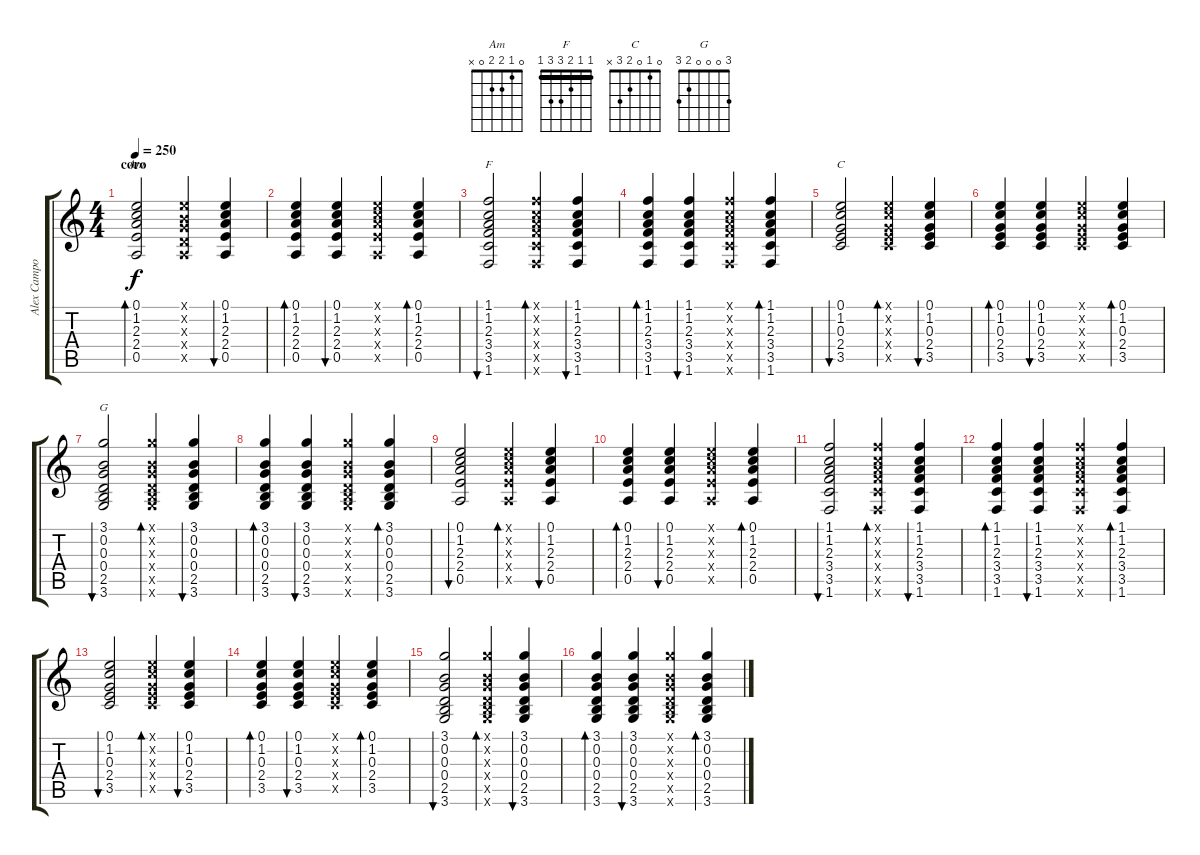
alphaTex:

\track ("Alex Campos" "Alex Campo") {instrument electricguitarclean}
\staff {score tabs}
\tuning (E4 B3 G3 D3 A2 E2) {hide}
\chord ("Am" 0 1 2 2 0 x)
\chord ("F" 1 1 2 3 3 1) {barre 1}
\chord ("C" 0 1 0 2 3 x)
\chord ("G" 3 0 0 0 2 3)
\ts (4 4)
\section ("" "coro")
\tempo 250
\clef g2
\ks c
(0.1 1.2 2.3 2.4 0.5).2{bd 60 ch "Am" dy f volume 12} (0.1{x} 0.2{x} 0.3{x} 0.4{x} 0.5{x}).4 (0.1 1.2 2.3 2.4 0.5).4{bu 60} |
(0.1 1.2 2.3 2.4 0.5).4{bd 60} (0.1 1.2 2.3 2.4 0.5).4{bu 60} (0.1{x} 1.2{x} 2.3{x} 2.4{x} 0.5{x}).4 (0.1 1.2 2.3 2.4 0.5).4{bd 60} |
(1.1 1.2 2.3 3.4 3.5 1.6).2{bu 60 ch "F"} (1.1{x} 1.2{x} 2.3{x} 3.4{x} 3.5{x} 1.6{x}).4{bd 60} (1.1 1.2 2.3 3.4 3.5 1.6).4{bu 60} |
(1.1 1.2 2.3 3.4 3.5 1.6).4{bd 60} (1.1 1.2 2.3 3.4 3.5 1.6).4{bu 60} (1.1{x} 1.2{x} 2.3{x} 3.4{x} 3.5{x} 1.6{x}).4 (1.1 1.2 2.3 3.4 3.5 1.6).4{bd 60} |
(0.1 1.2 0.3 2.4 3.5).2{bu 60 ch "C"} (0.1{x} 1.2{x} 0.3{x} 2.4{x} 3.5{x}).4{bd 60} (0.1 1.2 0.3 2.4 3.5).4{bu 60} |
(0.1 1.2 0.3 2.4 3.5).4{bd 60} (0.1 1.2 0.3 2.4 3.5).4{bu 60} (0.1{x} 1.2{x} 0.3{x} 2.4{x} 3.5{x}).4 (0.1 1.2 0.3 2.4 3.5).4{bd 60} |
(3.1 0.2 0.3 0.4 2.5 3.6).2{bu 60 ch "G"} (3.1{x} 0.2{x} 0.3{x} 0.4{x} 2.5{x} 3.6{x}).4{bd 60} (3.1 0.2 0.3 0.4 2.5 3.6).4{bu 60} |
(3.1 0.2 0.3 0.4 2.5 3.6).4{bd 60} (3.1 0.2 0.3 0.4 2.5 3.6).4{bu 60} (3.1{x} 0.2{x} 0.3{x} 0.4{x} 2.5{x} 3.6{x}).4 (3.1 0.2 0.3 0.4 2.5 3.6).4{bd 60} |
(0.1 1.2 2.3 2.4 0.5).2{bu 60} (0.1{x} 1.2{x} 2.3{x} 2.4{x} 0.5{x}).4{bd 60} (0.1 1.2 2.3 2.4 0.5).4{bu 60} |
(0.1 1.2 2.3 2.4 0.5).4{bd 60} (0.1 1.2 2.3 2.4 0.5).4{bu 60} (0.1{x} 1.2{x} 2.3{x} 2.4{x} 0.5{x}).4 (0.1 1.2 2.3 2.4 0.5).4{bd 60} |
(1.1 1.2 2.3 3.4 3.5 1.6).2{bu 60} (1.1{x} 1.2{x} 2.3{x} 3.4{x} 3.5{x} 1.6{x}).4{bd 60} (1.1 1.2 2.3 3.4 3.5 1.6).4{bu 60} |
(1.1 1.2 2.3 3.4 3.5 1.6).4{bd 60} (1.1 1.2 2.3 3.4 3.5 1.6).4{bu 60} (1.1{x} 1.2{x} 2.3{x} 3.4{x} 3.5{x} 1.6{x}).4 (1.1 1.2 2.3 3.4 3.5 1.6).4{bd 60} |
(0.1 1.2 0.3 2.4 3.5).2{bu 60} (0.1{x} 1.2{x} 0.3{x} 2.4{x} 3.5{x}).4{bd 60} (0.1 1.2 0.3 2.4 3.5).4{bu 60} |
(0.1 1.2 0.3 2.4 3.5).4{bd 60} (0.1 1.2 0.3 2.4 3.5).4{bu 60} (0.1{x} 1.2{x} 0.3{x} 2.4{x} 3.5{x}).4 (0.1 1.2 0.3 2.4 3.5).4{bd 60} |
(3.1 0.2 0.3 0.4 2.5 3.6).2{bu 60} (3.1{x} 0.2{x} 0.3{x} 0.4{x} 2.5{x} 3.6{x}).4{bd 60} (3.1 0.2 0.3 0.4 2.5 3.6).4{bu 60} |
(3.1 0.2 0.3 0.4 2.5 3.6).4{bd 60} (3.1 0.2 0.3 0.4 2.5 3.6).4{bu 60} (3.1{x} 0.2{x} 0.3{x} 0.4{x} 2.5{x} 3.6{x}).4 (3.1 0.2 0.3 0.4 2.5 3.6).4{bd 60}
